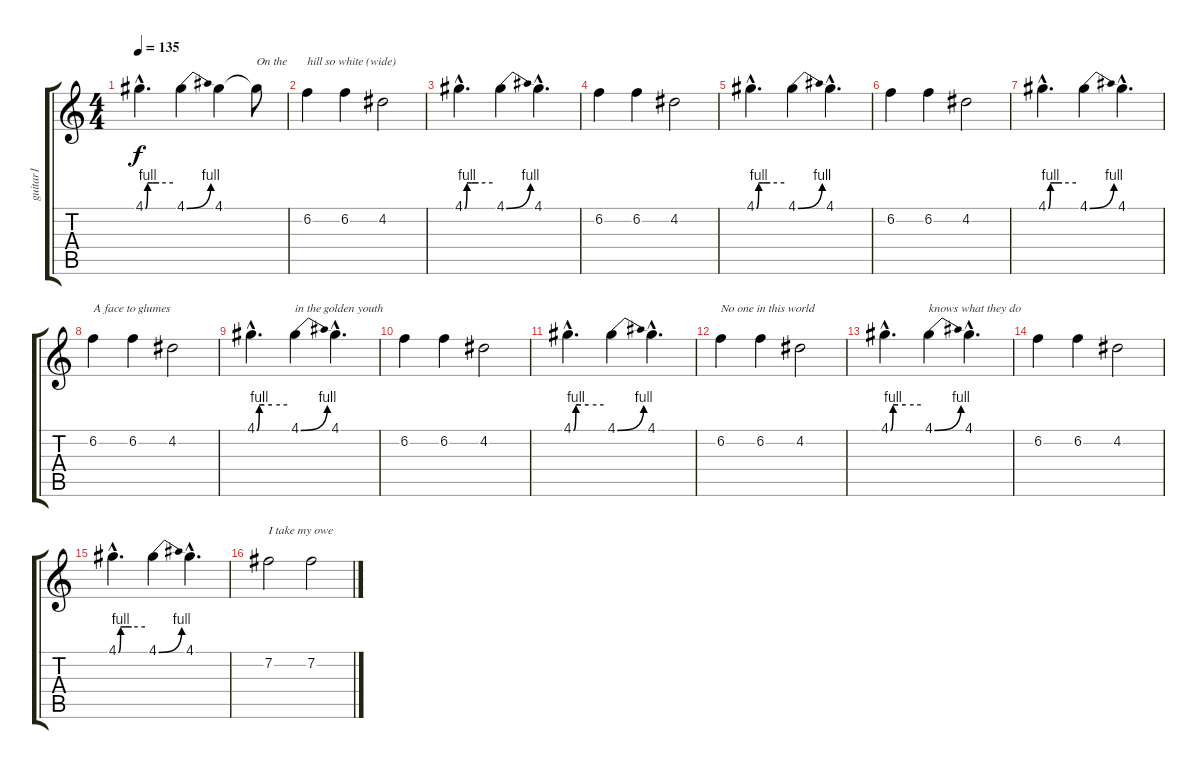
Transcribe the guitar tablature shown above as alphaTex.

\track ("guitar1" "guitar1") {instrument acousticguitarsteel}
\staff {score tabs}
\tuning (E4 B3 G3 D3 A2 E2) {hide}
\ts (4 4)
\tempo 135
\clef g2
\ks c
4.1{be (custom 0 0 5 4 15 4 30 4 60 4) hac}.4{d dy f} 4.1{be (bend 0 0 60 4)}.4 4.1.4 4.1{t}.8{txt "On the"} |
6.2.4{txt "hill so white (wide)"} 6.2.4 4.2.2 |
4.1{be (custom 0 0 5 4 15 4 30 4 60 4) hac}.4{d} 4.1{be (bend 0 0 60 4)}.4 4.1{hac}.4{d} |
6.2.4 6.2.4 4.2.2 |
4.1{be (custom 0 0 5 4 15 4 30 4 60 4) hac}.4{d} 4.1{be (bend 0 0 60 4)}.4 4.1{hac}.4{d} |
6.2.4 6.2.4 4.2.2 |
4.1{be (custom 0 0 5 4 15 4 30 4 60 4) hac}.4{d} 4.1{be (bend 0 0 60 4)}.4 4.1{hac}.4{d} |
6.2.4{txt "A face to glumes"} 6.2.4 4.2.2 |
4.1{be (custom 0 0 5 4 15 4 30 4 60 4) hac}.4{d} 4.1{be (bend 0 0 60 4)}.4{txt "in the golden youth"} 4.1{hac}.4{d} |
6.2.4 6.2.4 4.2.2 |
4.1{be (custom 0 0 5 4 15 4 30 4 60 4) hac}.4{d} 4.1{be (bend 0 0 60 4)}.4 4.1{hac}.4{d} |
6.2.4{txt "No one in this world"} 6.2.4 4.2.2 |
4.1{be (custom 0 0 5 4 15 4 30 4 60 4) hac}.4{d} 4.1{be (bend 0 0 60 4)}.4{txt "knows what they do"} 4.1{hac}.4{d} |
6.2.4 6.2.4 4.2.2 |
4.1{be (custom 0 0 5 4 15 4 30 4 60 4) hac}.4{d} 4.1{be (bend 0 0 60 4)}.4 4.1{hac}.4{d} |
7.2.2{txt "I take my owe"} 7.2.2
